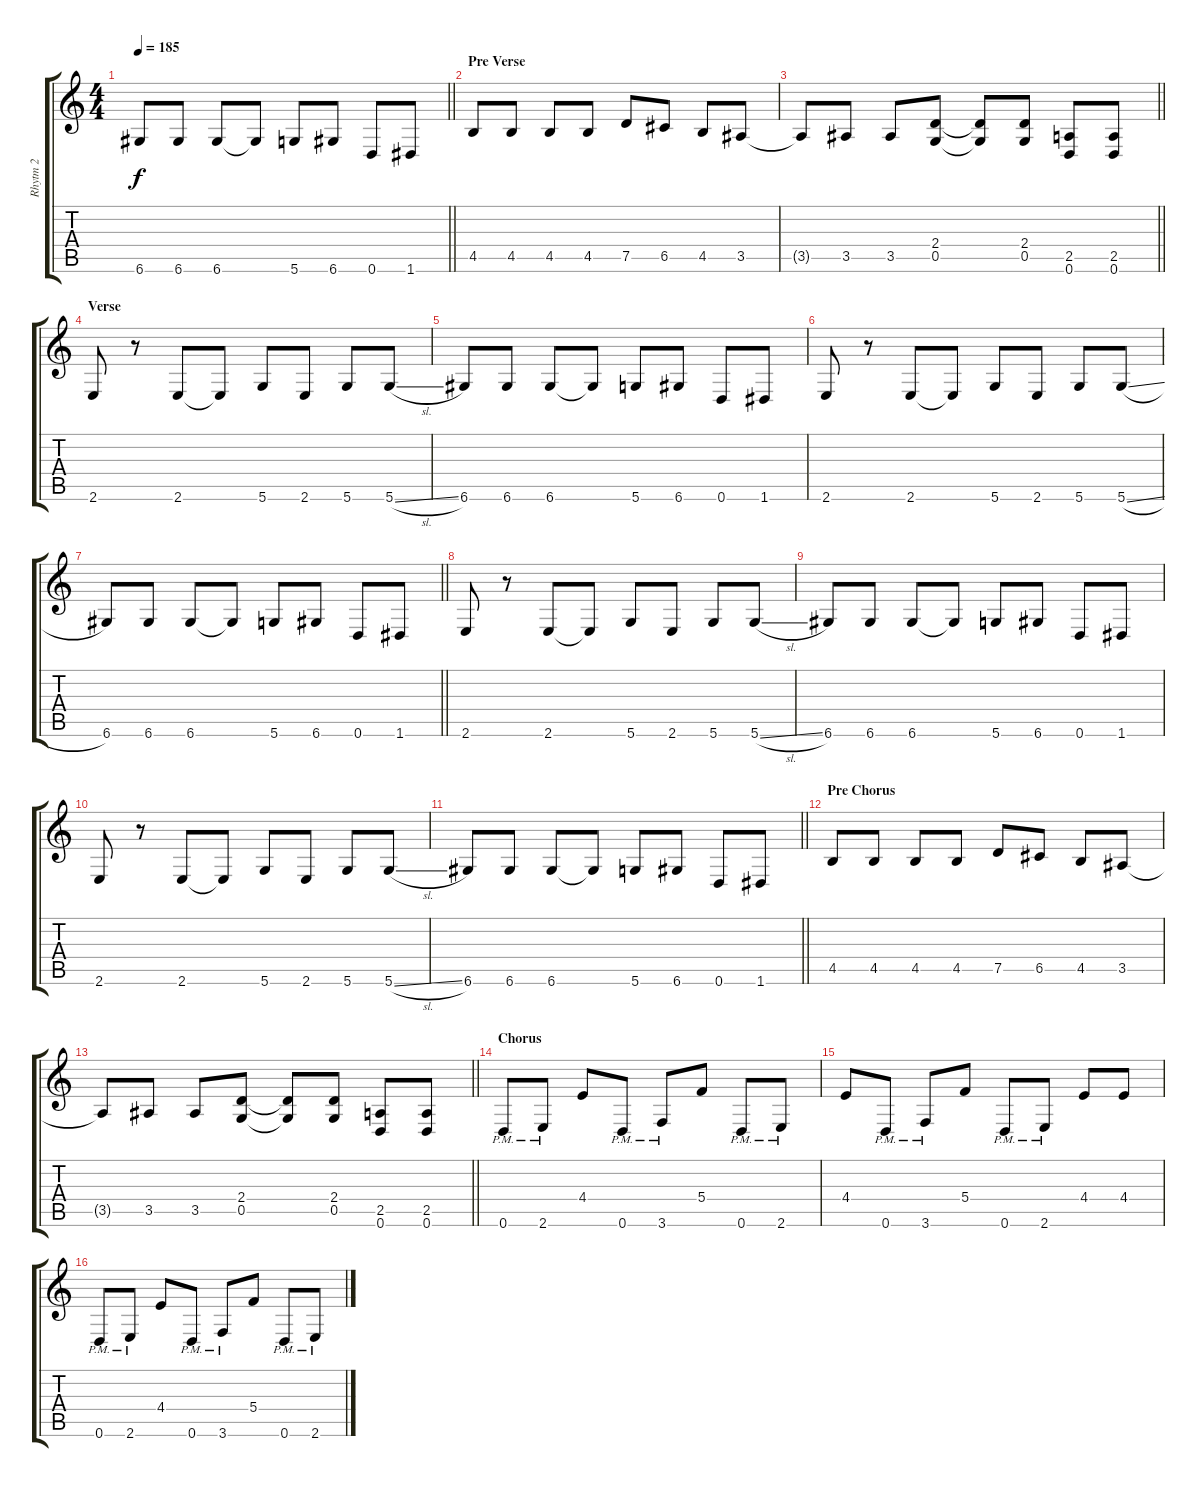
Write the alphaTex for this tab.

\track ("Rhytm 2" "Rhytm 2") {instrument overdrivenguitar}
\staff {score tabs}
\tuning (D4 A3 F3 C3 G2 D2) {hide}
\ts (4 4)
\tempo 185
\clef g2
\barLineRight lightlight
\ks c
6.6.8{dy f} 6.6.8 6.6.8 6.6{t}.8 5.6.8 6.6.8 0.6.8 1.6.8 |
\section ("" "Pre Verse")
4.5.8 4.5.8 4.5.8 4.5.8 7.5.8 6.5.8 4.5.8 3.5.8 |
\barLineRight lightlight
3.5{t}.8 3.5.8 3.5.8 (2.4 0.5).8 (2.4{t} 0.5{t}).8 (2.4 0.5).8 (2.5 0.6).8 (2.5 0.6).8 |
\section ("" "Verse")
2.6.8 r.8 2.6.8 2.6{t}.8 5.6.8 2.6.8 5.6.8 5.6{sl}.8 |
6.6.8 6.6.8 6.6.8 6.6{t}.8 5.6.8 6.6.8 0.6.8 1.6.8 |
2.6.8 r.8 2.6.8 2.6{t}.8 5.6.8 2.6.8 5.6.8 5.6{sl}.8 |
\barLineRight lightlight
6.6.8 6.6.8 6.6.8 6.6{t}.8 5.6.8 6.6.8 0.6.8 1.6.8 |
2.6.8 r.8 2.6.8 2.6{t}.8 5.6.8 2.6.8 5.6.8 5.6{sl}.8 |
6.6.8 6.6.8 6.6.8 6.6{t}.8 5.6.8 6.6.8 0.6.8 1.6.8 |
2.6.8 r.8 2.6.8 2.6{t}.8 5.6.8 2.6.8 5.6.8 5.6{sl}.8 |
\barLineRight lightlight
6.6.8 6.6.8 6.6.8 6.6{t}.8 5.6.8 6.6.8 0.6.8 1.6.8 |
\section ("" "Pre Chorus")
4.5.8 4.5.8 4.5.8 4.5.8 7.5.8 6.5.8 4.5.8 3.5.8 |
\barLineRight lightlight
3.5{t}.8 3.5.8 3.5.8 (2.4 0.5).8 (2.4{t} 0.5{t}).8 (2.4 0.5).8 (2.5 0.6).8 (2.5 0.6).8 |
\section ("" "Chorus")
0.6{pm}.8 2.6{pm}.8 4.4.8 0.6{pm}.8 3.6{pm}.8 5.4.8 0.6{pm}.8 2.6{pm}.8 |
4.4.8 0.6{pm}.8 3.6{pm}.8 5.4.8 0.6{pm}.8 2.6{pm}.8 4.4.8 4.4.8 |
0.6{pm}.8 2.6{pm}.8 4.4.8 0.6{pm}.8 3.6{pm}.8 5.4.8 0.6{pm}.8 2.6{pm}.8
